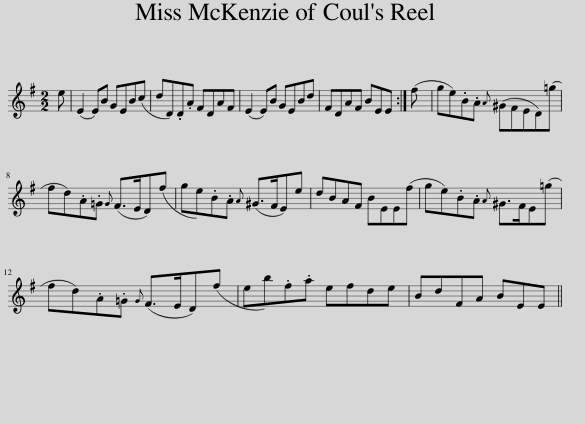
X:1
L:1/8
M:2/2
I:linebreak $
K:Emin
V:1 treble
V:1
 e | (E2 E)B GEB(c | dD).D.A FDAF | (E2 E)B GEBd | FDAF BEE :| %5
 (f | ge).B.A{A} (^GFED)(=g |$ fd).A.=G{G} (F>ED)(f | ge).B.A{A} (^G>FE)e | dBAF BEE(f | %10
 ge).B.A{A} ^G>FE(=g |$ fd).A.=G{G} (F>ED)(f | eb).f.a efde | BdFA BEE || %14
